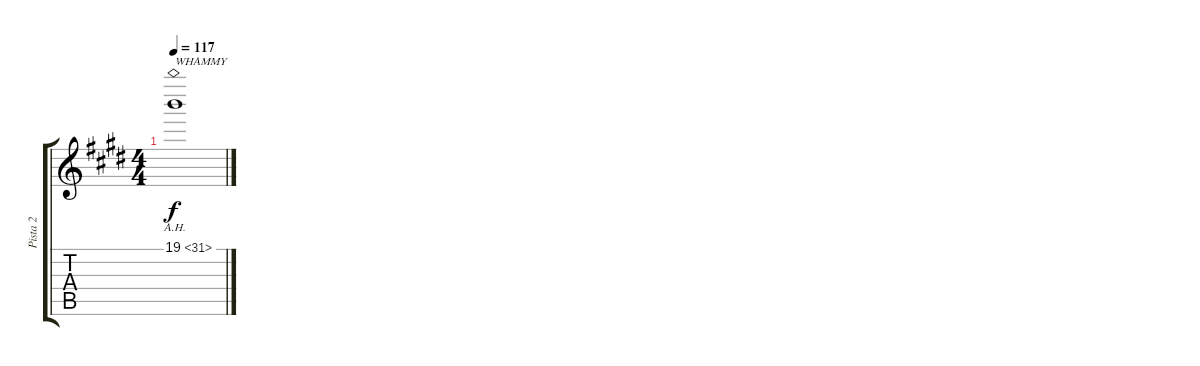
\track ("Pista 2" "Pista 2") {instrument distortionguitar}
\staff {score tabs}
\tuning (E4 B3 G3 D3 A2 E2) {hide}
\ts (4 4)
\tempo 117
\clef g2
\ks e
19.1{ah 12}.1{txt "WHAMMY" dy f}
